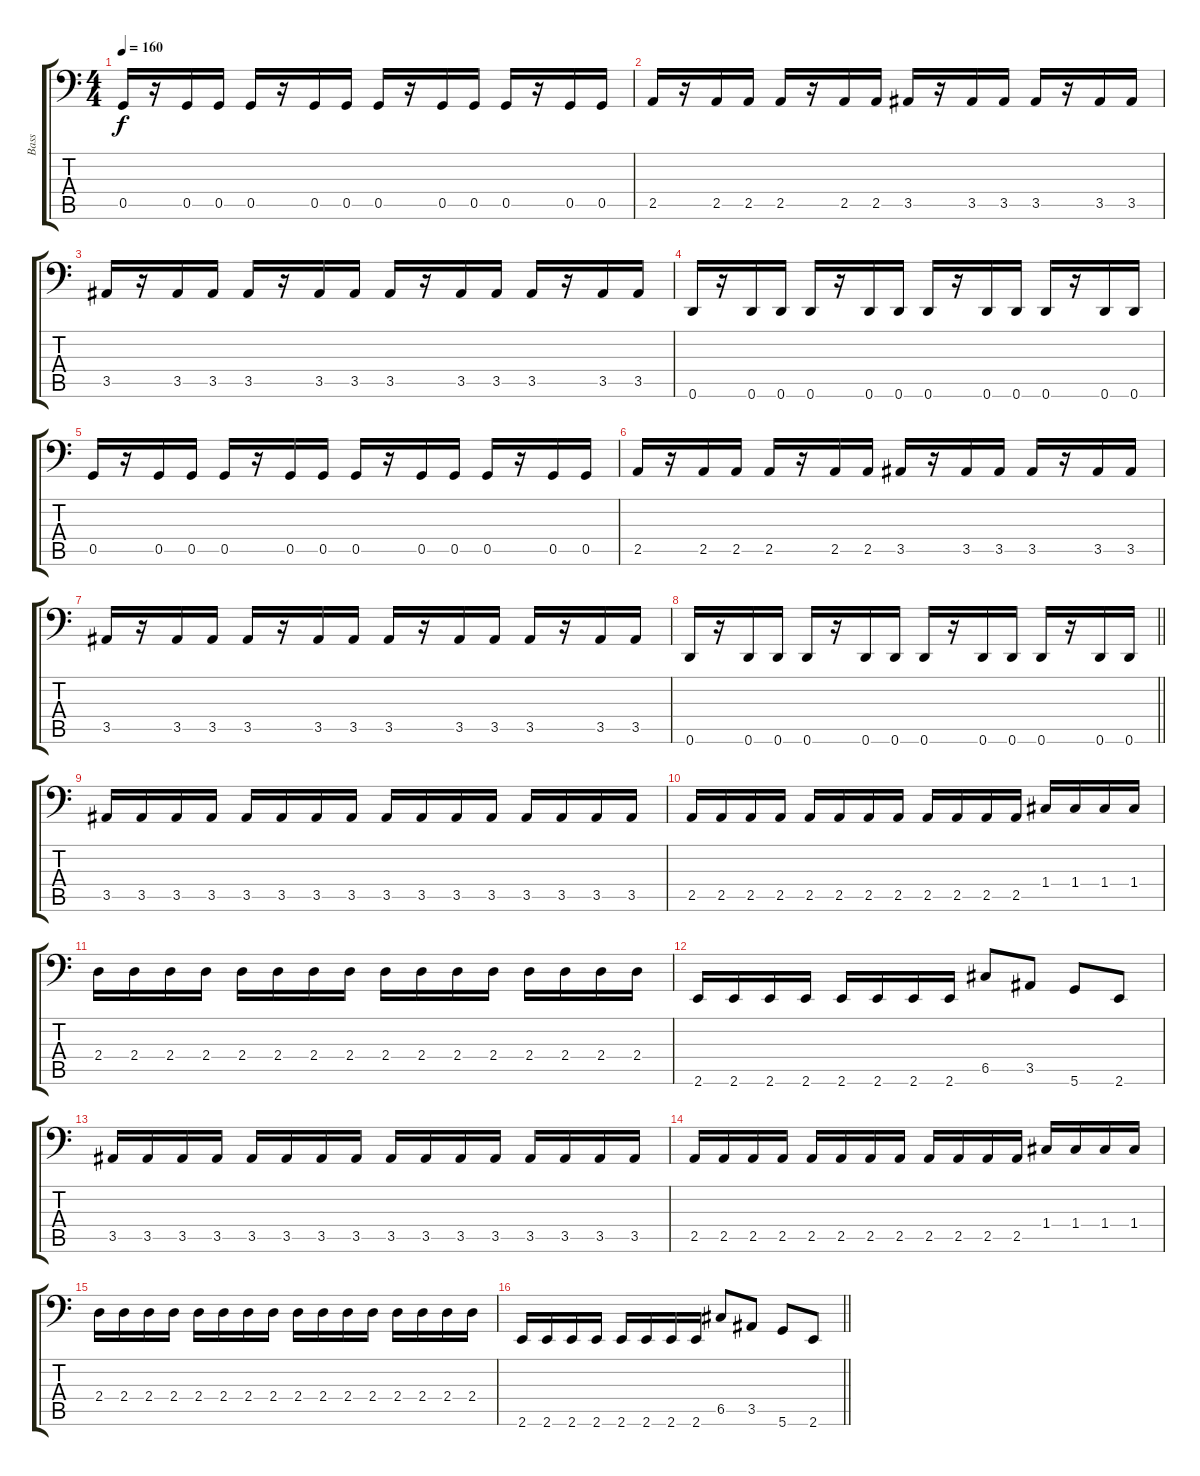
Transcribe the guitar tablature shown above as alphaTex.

\track ("Bass" "Bass") {instrument electricbassfinger}
\staff {score tabs}
\tuning (D3 A2 F2 C2 G1 D1) {hide}
\ts (4 4)
\tempo 160
\clef f4
\ks c
0.5.16{dy f} r.16 0.5.16 0.5.16 0.5.16 r.16 0.5.16 0.5.16 0.5.16 r.16 0.5.16 0.5.16 0.5.16 r.16 0.5.16 0.5.16 |
2.5.16 r.16 2.5.16 2.5.16 2.5.16 r.16 2.5.16 2.5.16 3.5.16 r.16 3.5.16 3.5.16 3.5.16 r.16 3.5.16 3.5.16 |
3.5.16 r.16 3.5.16 3.5.16 3.5.16 r.16 3.5.16 3.5.16 3.5.16 r.16 3.5.16 3.5.16 3.5.16 r.16 3.5.16 3.5.16 |
0.6.16 r.16 0.6.16 0.6.16 0.6.16 r.16 0.6.16 0.6.16 0.6.16 r.16 0.6.16 0.6.16 0.6.16 r.16 0.6.16 0.6.16 |
0.5.16 r.16 0.5.16 0.5.16 0.5.16 r.16 0.5.16 0.5.16 0.5.16 r.16 0.5.16 0.5.16 0.5.16 r.16 0.5.16 0.5.16 |
2.5.16 r.16 2.5.16 2.5.16 2.5.16 r.16 2.5.16 2.5.16 3.5.16 r.16 3.5.16 3.5.16 3.5.16 r.16 3.5.16 3.5.16 |
3.5.16 r.16 3.5.16 3.5.16 3.5.16 r.16 3.5.16 3.5.16 3.5.16 r.16 3.5.16 3.5.16 3.5.16 r.16 3.5.16 3.5.16 |
\barLineRight lightlight
0.6.16 r.16 0.6.16 0.6.16 0.6.16 r.16 0.6.16 0.6.16 0.6.16 r.16 0.6.16 0.6.16 0.6.16 r.16 0.6.16 0.6.16 |
3.5.16 3.5.16 3.5.16 3.5.16 3.5.16 3.5.16 3.5.16 3.5.16 3.5.16 3.5.16 3.5.16 3.5.16 3.5.16 3.5.16 3.5.16 3.5.16 |
2.5.16 2.5.16 2.5.16 2.5.16 2.5.16 2.5.16 2.5.16 2.5.16 2.5.16 2.5.16 2.5.16 2.5.16 1.4.16 1.4.16 1.4.16 1.4.16 |
2.4.16 2.4.16 2.4.16 2.4.16 2.4.16 2.4.16 2.4.16 2.4.16 2.4.16 2.4.16 2.4.16 2.4.16 2.4.16 2.4.16 2.4.16 2.4.16 |
2.6.16 2.6.16 2.6.16 2.6.16 2.6.16 2.6.16 2.6.16 2.6.16 6.5.8 3.5.8 5.6.8 2.6.8 |
3.5.16 3.5.16 3.5.16 3.5.16 3.5.16 3.5.16 3.5.16 3.5.16 3.5.16 3.5.16 3.5.16 3.5.16 3.5.16 3.5.16 3.5.16 3.5.16 |
2.5.16 2.5.16 2.5.16 2.5.16 2.5.16 2.5.16 2.5.16 2.5.16 2.5.16 2.5.16 2.5.16 2.5.16 1.4.16 1.4.16 1.4.16 1.4.16 |
2.4.16 2.4.16 2.4.16 2.4.16 2.4.16 2.4.16 2.4.16 2.4.16 2.4.16 2.4.16 2.4.16 2.4.16 2.4.16 2.4.16 2.4.16 2.4.16 |
\barLineRight lightlight
2.6.16 2.6.16 2.6.16 2.6.16 2.6.16 2.6.16 2.6.16 2.6.16 6.5.8 3.5.8 5.6.8 2.6.8
